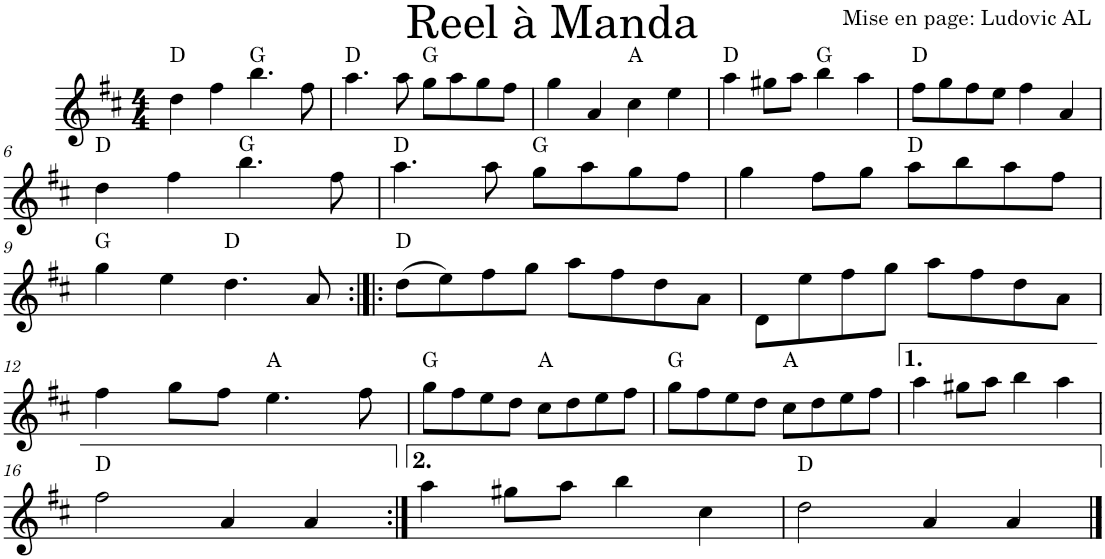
**kern	**harte
*part1	*part1
*staff1	*
*I"Violon	*
*I'Vln.	*
*clefG2	*
*k[f#c#]	*
*M4/4	*
=1	=1
4dd\	D:maj
4ff#\	.
4.bb\	G:maj
8ff#\	.
=2	=2
4.aa\	D:maj
8aa\	.
8gg\L	G:maj
8aa\	.
8gg\	.
8ff#\J	.
=3	=3
4gg\	.
4a/	.
4cc#\	A:maj
4ee\	.
=4	=4
4aa\	D:maj
8gg#X\L	.
8aa\J	.
4bb\	G:maj
4aa\	.
=5	=5
8ff#\L	D:maj
8gg\	.
8ff#\	.
8ee\J	.
4ff#\	.
4a/	.
!!LO:LB:g=z
=6	=6
4dd\	D:maj
4ff#\	.
4.bb\	G:maj
8ff#\	.
=7	=7
4.aa\	D:maj
8aa\	.
8gg\L	G:maj
8aa\	.
8gg\	.
8ff#\J	.
=8	=8
4gg\	.
8ff#\L	.
8gg\J	.
8aa\L	D:maj
8bb\	.
8aa\	.
8ff#\J	.
!!LO:LB:g=z
=9	=9
4gg\	G:maj
4ee\	.
4.dd\	D:maj
8a/	.
=10:|!|:	=10:|!|:
(8dd\L	D:maj
8ee\)	.
8ff#\	.
8gg\J	.
8aa\L	.
8ff#\	.
8dd\	.
8a\J	.
=11	=11
8d\L	.
8ee\	.
8ff#\	.
8gg\J	.
8aa\L	.
8ff#\	.
8dd\	.
8a\J	.
!!LO:LB:g=z
=12	=12
4ff#\	.
8gg\L	.
8ff#\J	.
4.ee\	A:maj
8ff#\	.
=13	=13
8gg\L	G:maj
8ff#\	.
8ee\	.
8dd\J	.
8cc#\L	A:maj
8dd\	.
8ee\	.
8ff#\J	.
=14	=14
8gg\L	G:maj
8ff#\	.
8ee\	.
8dd\J	.
8cc#\L	A:maj
8dd\	.
8ee\	.
8ff#\J	.
=15	=15
4aa\	.
8gg#X\L	.
8aa\J	.
4bb\	.
4aa\	.
!!LO:LB:g=z
=16	=16
2ff#\	D:maj
4a/	.
4a/	.
=17:|!	=17:|!
4aa\	.
8gg#X\L	.
8aa\J	.
4bb\	.
4cc#\	.
=18	=18
2dd\	D:maj
4a/	.
4a/	.
==	==
*-	*-
